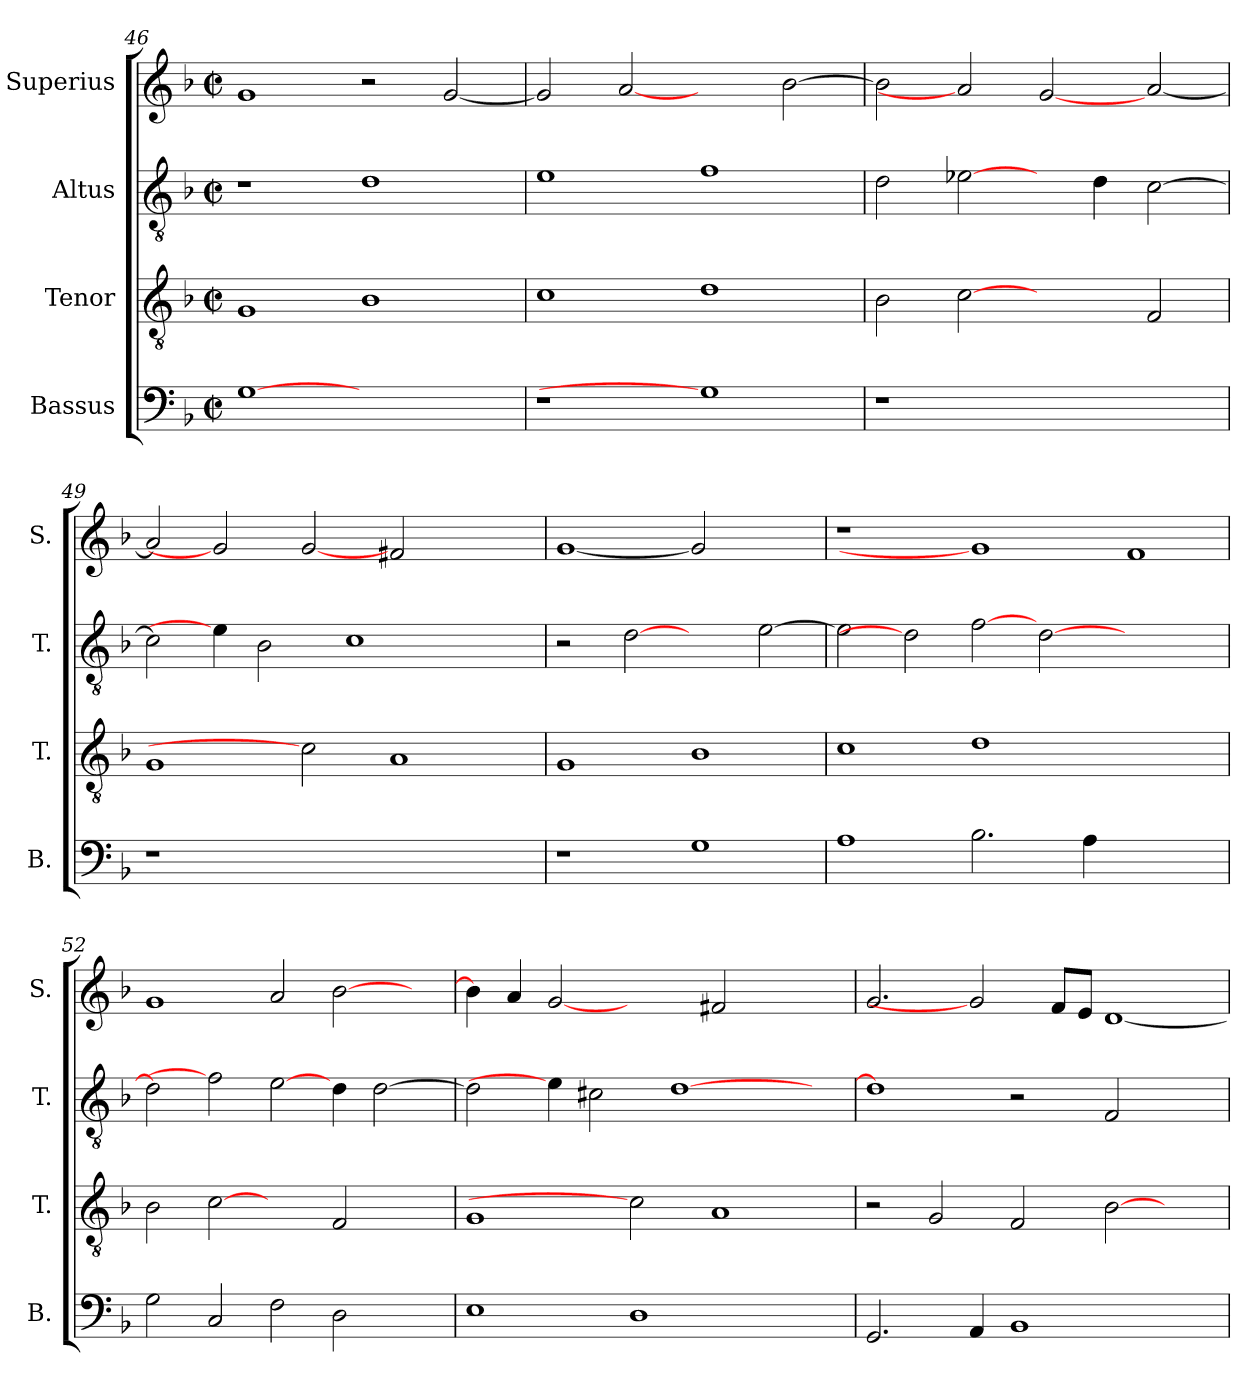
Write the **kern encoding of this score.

**kern	**kern	**kern	**kern
*part4	*part3	*part2	*part1
*staff4	*staff3	*staff2	*staff1
*I"Bassus	*I"Tenor	*I"Altus	*I"Superius
*I'B.	*I'T.	*I'T.	*I'S.
*clefF4	*clefGv2	*clefGv2	*clefG2
*	*ITrd7c12	*ITrd7c12	*
*k[b-]	*k[b-]	*k[b-]	*k[b-]
*F:	*F:	*F:	*F:
*M2/2	*M2/2	*M2/2	*M2/2
*met(c|)	*met(c|)	*met(c|)	*met(c|)
=46	=46	=46	=46
[1Gi	1GGi	1r	1gi
1ryy	1BB-i	1Di	2r
.	.	.	[<2gi/
=47	=47	=47	=47
!LO:N:vis=1	!	!	!
1r	1Ci	1Ei	2gi/]
.	.	.	[2ai
1Gi]	1Di	1Fi	2ryy
.	.	.	[>2b-i\
!!LO:PB:g=z
=48	=48	=48	=48
!LO:N:vis=1	!	!	!
1r	2BB-i\	2Di\	2b-i\]
.	[2Ci	[2E-Xi\	2ai]
1ryy	2ryy	4ryy	[2gi
.	.	4Di\	.
.	2FFi/	[>2Ci\	[<2ai/
=49	=49	=49	=49
!LO:N:vis=1	!	!	!
1r	1GGi	2Ci\]	2ai/]
.	.	4E-i\]	2gi]
.	.	2BB-i\	.
1.ryy	2Ci]	.	[2gi
.	.	1Ci	.
.	1AAi	.	2f#Xi/
.	.	.	2ryy
.	.	4ryy	.
=50	=50	=50	=50
1r	1GGi	2r	[1gi
.	.	[2Di	.
1Gi	1BB-i	2ryy	2gi]
.	.	[>2Ei\	2ryy
=51	=51	=51	=51
1Ai	1Ci	2Ei\]	1r
.	.	2Di]	.
2.B-i\	1Di	[2Fi	1gi]
.	.	[>2Di\	.
4Ai\	.	.	.
1ryy	1ryy	1ryy	1fi
=52	=52	=52	=52
2Gi\	2BB-i\	2Di\]	1gi
2Ci/	[2Ci	2Fi]	.
2Fi\	2ryy	[2Ei\	2ai/
2Di\	2FFi/	4Di\	[>2b-i\
.	.	[>2Di\	.
4ryy	4ryy	.	4ryy
!!LO:LB:g=z
=53	=53	=53	=53
1Ei	1GGi	2Di\]	4b-i\]
.	.	.	4ai/
.	.	4Ei\]	[2gi
.	.	2C#Xi\	.
1Di	2Ci]	.	2ryy
.	.	[>1Di	.
.	1AAi	.	2f#Xi/
2ryy	.	.	2ryy
.	.	4ryy	.
=54	=54	=54	=54
2.GGi/	2r	1Di]	2.gi/
.	2GGi/	.	.
4AAi/	.	.	2gi]
1BB-i	2FFi/	2r	.
.	.	.	8fi/L
.	.	.	8ei/J
.	[>2BB-i\	2FFi/	[<1di
2ryy	2ryy	2ryy	.
=	=	=	=
*-	*-	*-	*-
